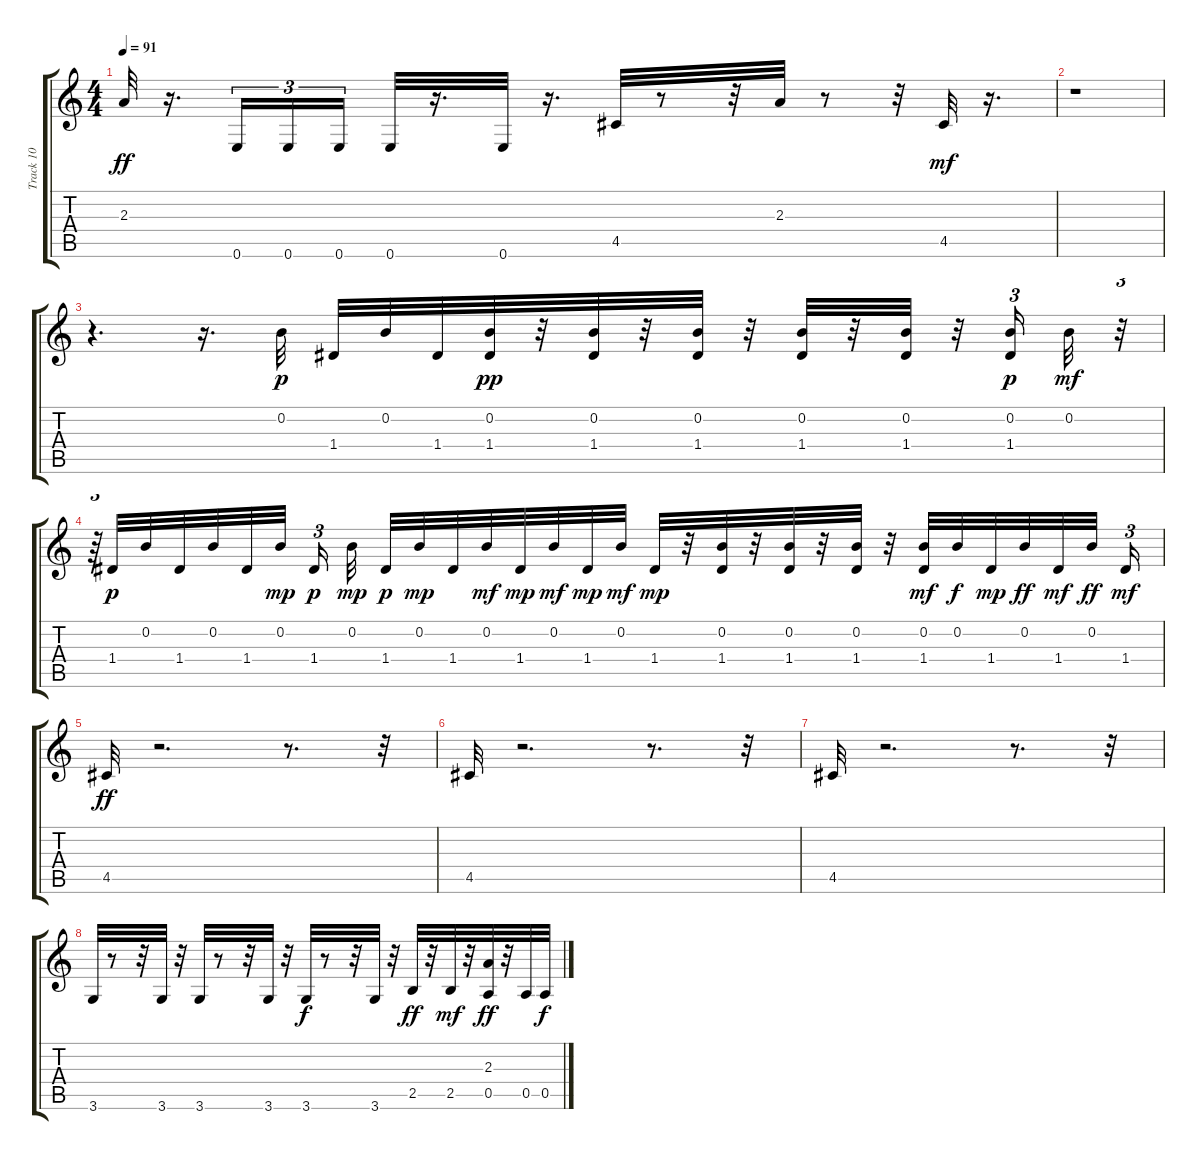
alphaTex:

\track ("Track 10" "Track 10") {instrument acousticguitarsteel}
\staff {score tabs}
\tuning (E4 B3 G3 D3 A2 E2) {hide}
\ts (4 4)
\tempo 91
\clef g2
\ks c
2.3.32{dy ff} r.16{d} 0.6.16{tu (3 2)} 0.6.16{tu (3 2)} 0.6.16{tu (3 2)} 0.6.32 r.16{d} 0.6.32 r.16{d} 4.5.32 r.8 r.32 2.3.32 r.8 r.32 4.5.32{dy mf} r.16{d} |
r.1 |
r.4{d} r.16{d} 0.2.32{dy p} 1.4.32 0.2.32 1.4.32 (0.2 1.4).32{dy pp} r.32 (0.2 1.4).32 r.32 (0.2 1.4).32 r.32 (0.2 1.4).32 r.32 (0.2 1.4).32 r.32 (0.2 1.4).16{tu (3 2) dy p} 0.2.32{dy mf} r.32{tu (3 2)} |
r.64{tu (3 2)} 1.4.32{dy p} 0.2.32 1.4.32 0.2.32 1.4.32 0.2.32{dy mp beam splitsecondary} 1.4.16{tu (3 2) dy p} 0.2.32{dy mp} 1.4.32{dy p} 0.2.32{dy mp} 1.4.32 0.2.32{dy mf} 1.4.32{dy mp} 0.2.32{dy mf} 1.4.32{dy mp} 0.2.32{dy mf} 1.4.32{dy mp} r.32 (0.2 1.4).32 r.32 (0.2 1.4).32 r.32 (0.2 1.4).32 r.32 (0.2 1.4).32{dy mf} 0.2.32{dy f} 1.4.32{dy mp} 0.2.32{dy ff} 1.4.32{dy mf} 0.2.32{dy ff beam splitsecondary} 1.4.16{tu (3 2) dy mf} |
4.5.32{dy ff} r.2{d} r.8{d} r.32 |
4.5.32 r.2{d} r.8{d} r.32 |
4.5.32 r.2{d} r.8{d} r.32 |
3.6.32 r.8 r.32 3.6.32 r.32 3.6.32 r.8 r.32 3.6.32 r.32 3.6.32{dy f} r.8 r.32 3.6.32 r.32 2.5.32{dy ff} r.32 2.5.32{dy mf} r.32 (2.3 0.5).32{dy ff} r.32 0.5.32 0.5.32{dy f}
